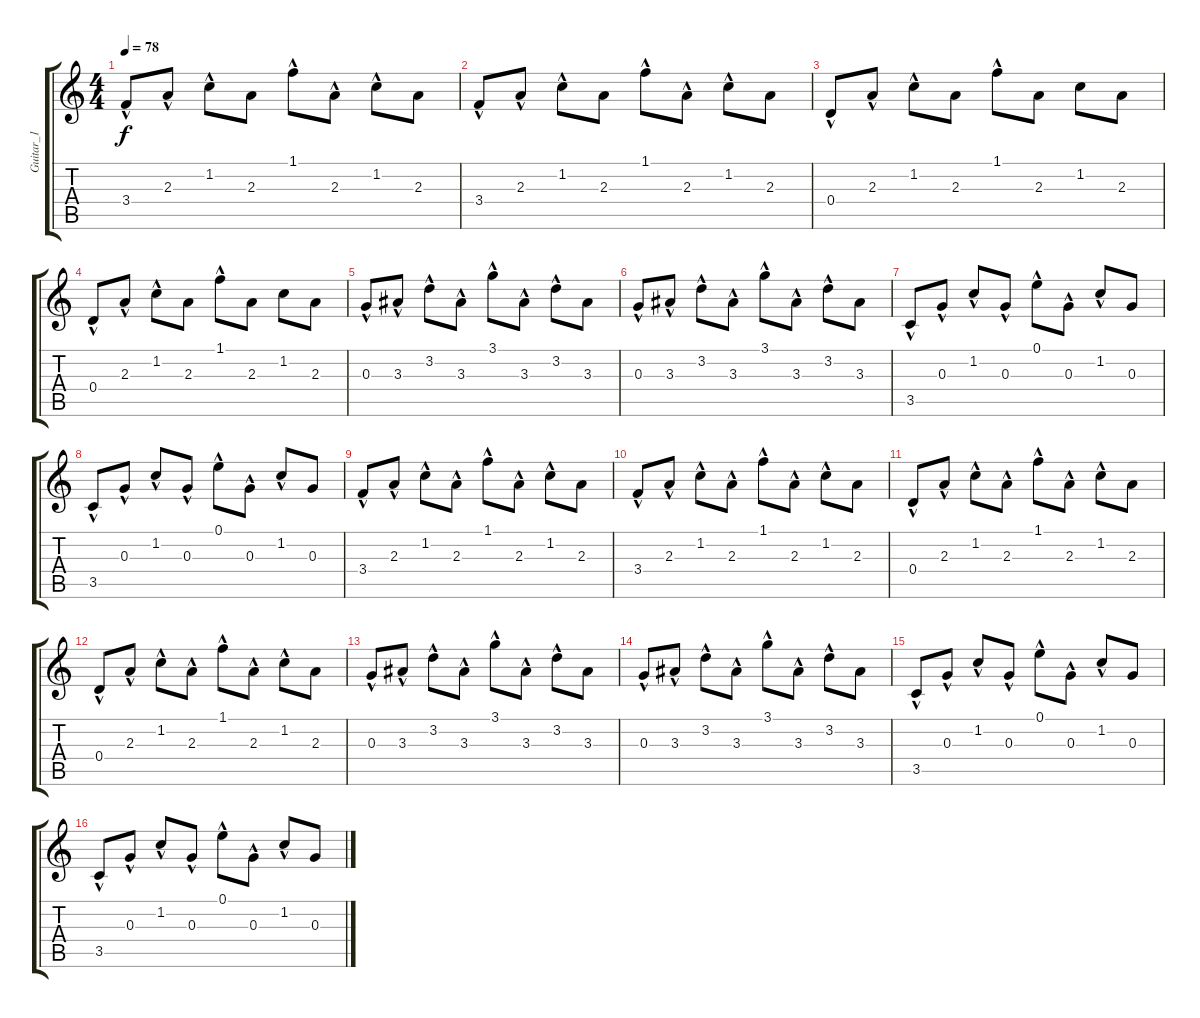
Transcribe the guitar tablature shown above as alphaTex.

\track ("Guitar_1" "Guitar_1") {instrument acousticguitarsteel}
\staff {score tabs}
\tuning (E4 B3 G3 D3 A2 E2) {hide}
\ts (4 4)
\tempo 78
\clef g2
\ks c
3.4{hac}.8{dy f} 2.3{hac}.8 1.2{hac}.8 2.3.8 1.1{hac}.8 2.3{hac}.8 1.2{hac}.8 2.3.8 |
3.4{hac}.8 2.3{hac}.8 1.2{hac}.8 2.3.8 1.1{hac}.8 2.3{hac}.8 1.2{hac}.8 2.3.8 |
0.4{hac}.8 2.3{hac}.8 1.2{hac}.8 2.3.8 1.1{hac}.8 2.3.8 1.2.8 2.3.8 |
0.4{hac}.8 2.3{hac}.8 1.2{hac}.8 2.3.8 1.1{hac}.8 2.3.8 1.2.8 2.3.8 |
0.3{hac}.8 3.3{hac}.8 3.2{hac}.8 3.3{hac}.8 3.1{hac}.8 3.3{hac}.8 3.2{hac}.8 3.3.8 |
0.3{hac}.8 3.3{hac}.8 3.2{hac}.8 3.3{hac}.8 3.1{hac}.8 3.3{hac}.8 3.2{hac}.8 3.3.8 |
3.5{hac}.8 0.3{hac}.8 1.2{hac}.8 0.3{hac}.8 0.1{hac}.8 0.3{hac}.8 1.2{hac}.8 0.3.8 |
3.5{hac}.8 0.3{hac}.8 1.2{hac}.8 0.3{hac}.8 0.1{hac}.8 0.3{hac}.8 1.2{hac}.8 0.3.8 |
3.4{hac}.8 2.3{hac}.8 1.2{hac}.8 2.3{hac}.8 1.1{hac}.8 2.3{hac}.8 1.2{hac}.8 2.3.8 |
3.4{hac}.8 2.3{hac}.8 1.2{hac}.8 2.3{hac}.8 1.1{hac}.8 2.3{hac}.8 1.2{hac}.8 2.3.8 |
0.4{hac}.8 2.3{hac}.8 1.2{hac}.8 2.3{hac}.8 1.1{hac}.8 2.3{hac}.8 1.2{hac}.8 2.3.8 |
0.4{hac}.8 2.3{hac}.8 1.2{hac}.8 2.3{hac}.8 1.1{hac}.8 2.3{hac}.8 1.2{hac}.8 2.3.8 |
0.3{hac}.8 3.3{hac}.8 3.2{hac}.8 3.3{hac}.8 3.1{hac}.8 3.3{hac}.8 3.2{hac}.8 3.3.8 |
0.3{hac}.8 3.3{hac}.8 3.2{hac}.8 3.3{hac}.8 3.1{hac}.8 3.3{hac}.8 3.2{hac}.8 3.3.8 |
3.5{hac}.8 0.3{hac}.8 1.2{hac}.8 0.3{hac}.8 0.1{hac}.8 0.3{hac}.8 1.2{hac}.8 0.3.8 |
3.5{hac}.8 0.3{hac}.8 1.2{hac}.8 0.3{hac}.8 0.1{hac}.8 0.3{hac}.8 1.2{hac}.8 0.3.8
